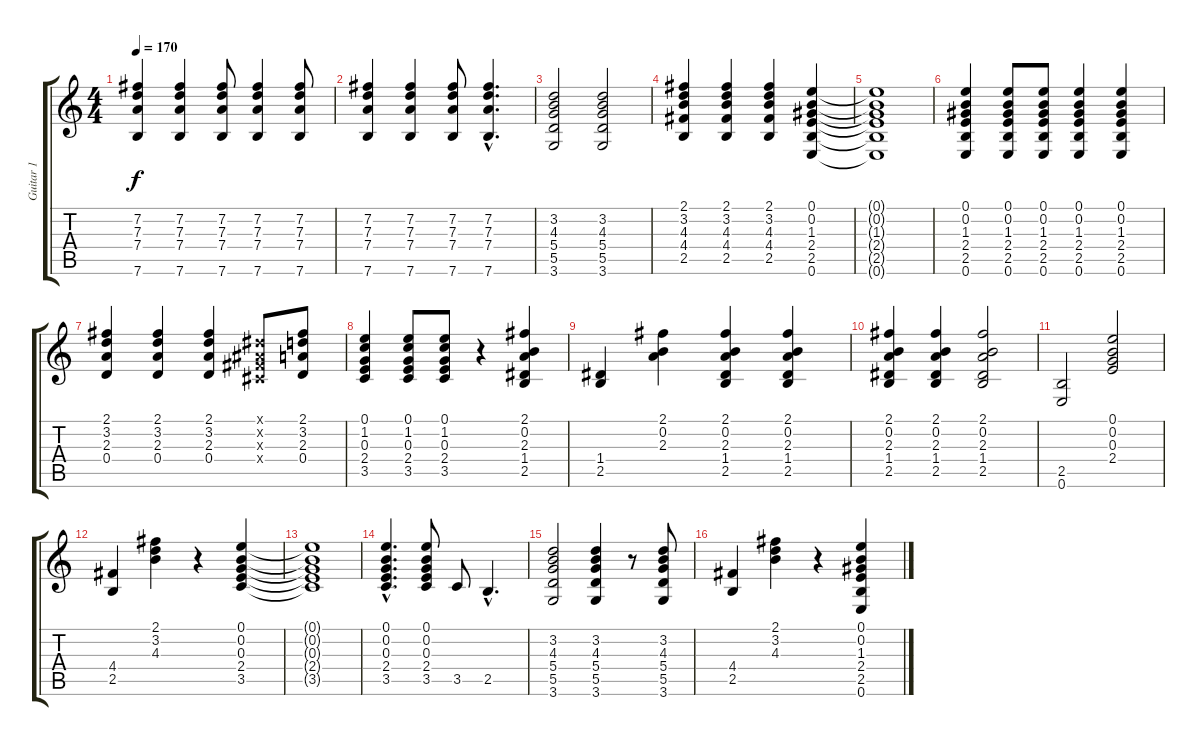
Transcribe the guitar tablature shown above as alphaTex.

\track ("Guitar 1" "Guitar 1") {instrument overdrivenguitar}
\staff {score tabs}
\tuning (E4 B3 G3 D3 A2 E2) {hide}
\ts (4 4)
\tempo 170
\clef g2
\ks c
(7.2 7.3 7.4 7.6).4{dy f} (7.2 7.3 7.4 7.6).4 (7.2 7.3 7.4 7.6).8 (7.2 7.3 7.4 7.6).4 (7.2 7.3 7.4 7.6).8 |
(7.2 7.3 7.4 7.6).4 (7.2 7.3 7.4 7.6).4 (7.2 7.3 7.4 7.6).8 (7.2{hac} 7.3{hac} 7.4{hac} 7.6{hac}).4{d} |
(3.2 4.3 5.4 5.5 3.6).2 (3.2 4.3 5.4 5.5 3.6).2 |
(2.1 3.2 4.3 4.4 2.5).4 (2.1 3.2 4.3 4.4 2.5).4 (2.1 3.2 4.3 4.4 2.5).4 (0.1 0.2 1.3 2.4 2.5 0.6).4 |
(0.1{t} 0.2{t} 1.3{t} 2.4{t} 2.5{t} 0.6{t}).1 |
(0.1 0.2 1.3 2.4 2.5 0.6).4 (0.1 0.2 1.3 2.4 2.5 0.6).8 (0.1 0.2 1.3 2.4 2.5 0.6).8 (0.1 0.2 1.3 2.4 2.5 0.6).4 (0.1 0.2 1.3 2.4 2.5 0.6).4 |
(2.1 3.2 2.3 0.4).4 (2.1 3.2 2.3 0.4).4 (2.1 3.2 2.3 0.4).4 (-1.1{x} -1.2{x} -1.3{x} -1.4{x}).8 (2.1 3.2 2.3 0.4).8 |
(0.1 1.2 0.3 2.4 3.5).4 (0.1 1.2 0.3 2.4 3.5).8 (0.1 1.2 0.3 2.4 3.5).8 r.4 (2.1 0.2 2.3 1.4 2.5).4 |
(1.4 2.5).4 (2.1 0.2 2.3).4 (2.1 0.2 2.3 1.4 2.5).4 (2.1 0.2 2.3 1.4 2.5).4 |
(2.1 0.2 2.3 1.4 2.5).4 (2.1 0.2 2.3 1.4 2.5).4 (2.1 0.2 2.3 1.4 2.5).2 |
(2.5 0.6).2 (0.1 0.2 0.3 2.4).2 |
(4.4 2.5).4 (2.1 3.2 4.3).4 r.4 (0.1 0.2 0.3 2.4 3.5).4 |
(0.1{t} 0.2{t} 0.3{t} 2.4{t} 3.5{t}).1 |
(0.1{hac} 0.2{hac} 0.3{hac} 2.4{hac} 3.5{hac}).4{d} (0.1 0.2 0.3 2.4 3.5).8 3.5.8 2.5{hac}.4{d} |
(3.2 4.3 5.4 5.5 3.6).2 (3.2 4.3 5.4 5.5 3.6).4 r.8 (3.2 4.3 5.4 5.5 3.6).8 |
(4.4 2.5).4 (2.1 3.2 4.3).4 r.4 (0.1 0.2 1.3 2.4 2.5 0.6).4
